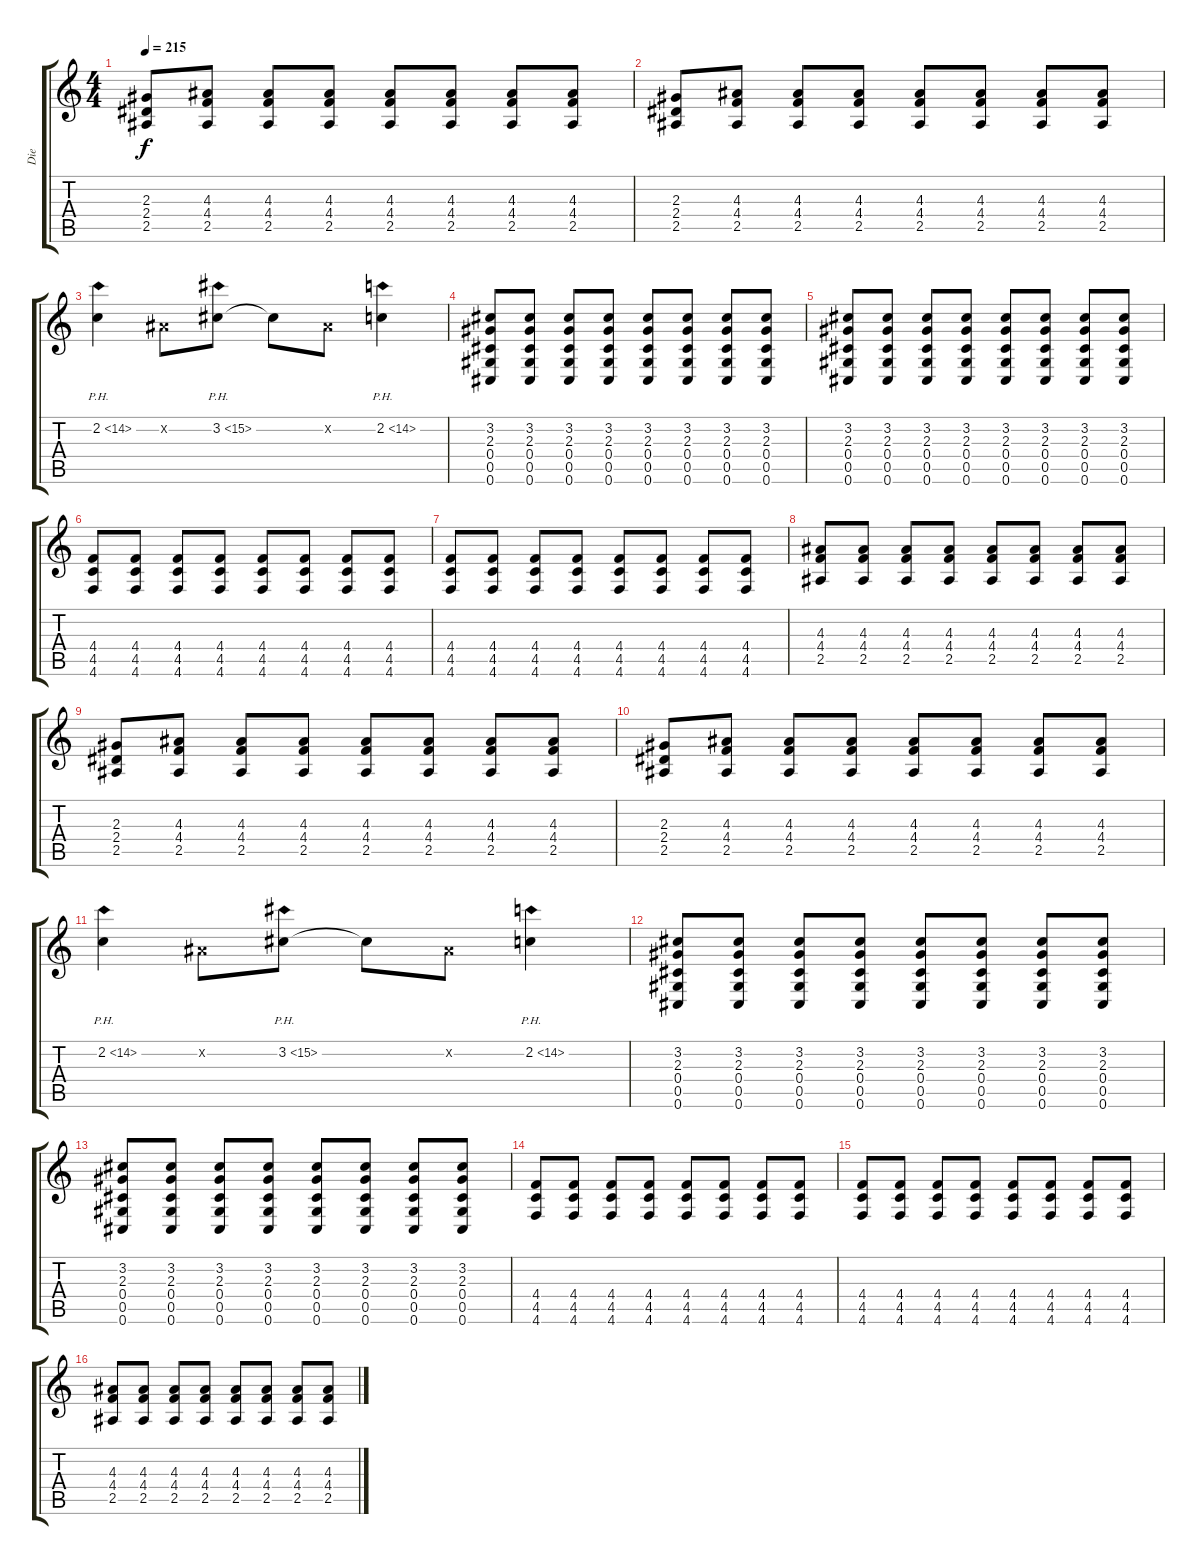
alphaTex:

\track ("Die" "Die") {instrument overdrivenguitar}
\staff {score tabs}
\tuning (Eb4 Bb3 Gb3 Db3 Ab2 Db2) {hide}
\ts (4 4)
\tempo 215
\clef g2
\ks aminor
(2.3 2.4 2.5).8{dy f} (4.3 4.4 2.5).8 (4.3 4.4 2.5).8 (4.3 4.4 2.5).8 (4.3 4.4 2.5).8 (4.3 4.4 2.5).8 (4.3 4.4 2.5).8 (4.3 4.4 2.5).8 |
(2.3 2.4 2.5).8 (4.3 4.4 2.5).8 (4.3 4.4 2.5).8 (4.3 4.4 2.5).8 (4.3 4.4 2.5).8 (4.3 4.4 2.5).8 (4.3 4.4 2.5).8 (4.3 4.4 2.5).8 |
2.2{ph 12}.4 0.2{x}.8 3.2{ph 12}.8 3.2{t}.8 0.2{x}.8 2.2{ph 12}.4 |
(3.2 2.3 0.4 0.5 0.6).8 (3.2 2.3 0.4 0.5 0.6).8 (3.2 2.3 0.4 0.5 0.6).8 (3.2 2.3 0.4 0.5 0.6).8 (3.2 2.3 0.4 0.5 0.6).8 (3.2 2.3 0.4 0.5 0.6).8 (3.2 2.3 0.4 0.5 0.6).8 (3.2 2.3 0.4 0.5 0.6).8 |
(3.2 2.3 0.4 0.5 0.6).8 (3.2 2.3 0.4 0.5 0.6).8 (3.2 2.3 0.4 0.5 0.6).8 (3.2 2.3 0.4 0.5 0.6).8 (3.2 2.3 0.4 0.5 0.6).8 (3.2 2.3 0.4 0.5 0.6).8 (3.2 2.3 0.4 0.5 0.6).8 (3.2 2.3 0.4 0.5 0.6).8 |
(4.4 4.5 4.6).8 (4.4 4.5 4.6).8 (4.4 4.5 4.6).8 (4.4 4.5 4.6).8 (4.4 4.5 4.6).8 (4.4 4.5 4.6).8 (4.4 4.5 4.6).8 (4.4 4.5 4.6).8 |
(4.4 4.5 4.6).8 (4.4 4.5 4.6).8 (4.4 4.5 4.6).8 (4.4 4.5 4.6).8 (4.4 4.5 4.6).8 (4.4 4.5 4.6).8 (4.4 4.5 4.6).8 (4.4 4.5 4.6).8 |
(4.3 4.4 2.5).8 (4.3 4.4 2.5).8 (4.3 4.4 2.5).8 (4.3 4.4 2.5).8 (4.3 4.4 2.5).8 (4.3 4.4 2.5).8 (4.3 4.4 2.5).8 (4.3 4.4 2.5).8 |
(2.3 2.4 2.5).8 (4.3 4.4 2.5).8 (4.3 4.4 2.5).8 (4.3 4.4 2.5).8 (4.3 4.4 2.5).8 (4.3 4.4 2.5).8 (4.3 4.4 2.5).8 (4.3 4.4 2.5).8 |
(2.3 2.4 2.5).8 (4.3 4.4 2.5).8 (4.3 4.4 2.5).8 (4.3 4.4 2.5).8 (4.3 4.4 2.5).8 (4.3 4.4 2.5).8 (4.3 4.4 2.5).8 (4.3 4.4 2.5).8 |
2.2{ph 12}.4 0.2{x}.8 3.2{ph 12}.8 3.2{t}.8 0.2{x}.8 2.2{ph 12}.4 |
(3.2 2.3 0.4 0.5 0.6).8 (3.2 2.3 0.4 0.5 0.6).8 (3.2 2.3 0.4 0.5 0.6).8 (3.2 2.3 0.4 0.5 0.6).8 (3.2 2.3 0.4 0.5 0.6).8 (3.2 2.3 0.4 0.5 0.6).8 (3.2 2.3 0.4 0.5 0.6).8 (3.2 2.3 0.4 0.5 0.6).8 |
(3.2 2.3 0.4 0.5 0.6).8 (3.2 2.3 0.4 0.5 0.6).8 (3.2 2.3 0.4 0.5 0.6).8 (3.2 2.3 0.4 0.5 0.6).8 (3.2 2.3 0.4 0.5 0.6).8 (3.2 2.3 0.4 0.5 0.6).8 (3.2 2.3 0.4 0.5 0.6).8 (3.2 2.3 0.4 0.5 0.6).8 |
(4.4 4.5 4.6).8 (4.4 4.5 4.6).8 (4.4 4.5 4.6).8 (4.4 4.5 4.6).8 (4.4 4.5 4.6).8 (4.4 4.5 4.6).8 (4.4 4.5 4.6).8 (4.4 4.5 4.6).8 |
(4.4 4.5 4.6).8 (4.4 4.5 4.6).8 (4.4 4.5 4.6).8 (4.4 4.5 4.6).8 (4.4 4.5 4.6).8 (4.4 4.5 4.6).8 (4.4 4.5 4.6).8 (4.4 4.5 4.6).8 |
(4.3 4.4 2.5).8 (4.3 4.4 2.5).8 (4.3 4.4 2.5).8 (4.3 4.4 2.5).8 (4.3 4.4 2.5).8 (4.3 4.4 2.5).8 (4.3 4.4 2.5).8 (4.3 4.4 2.5).8
